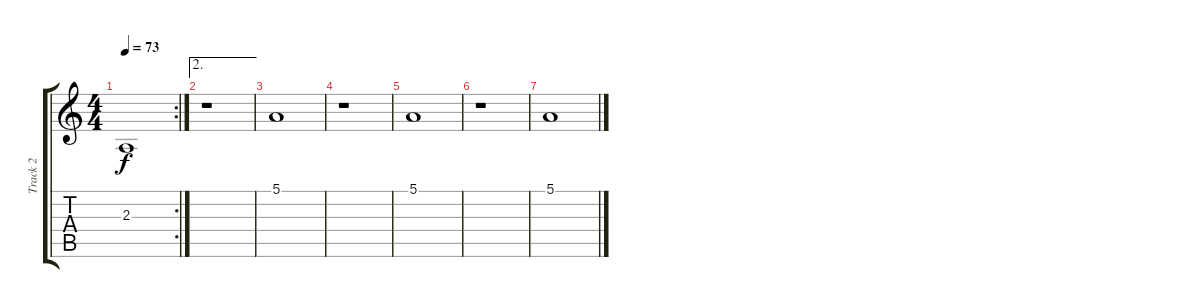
\track ("Track 2" "Track 2") {instrument choiraahs}
\staff {score tabs}
\tuning (E4 B3 G3 D3 A2 E2) {hide}
\rc 2
\ts (4 4)
\tempo 73
\clef g2
\ks c
2.3.1{dy f} |
\ae 2
r.1 |
5.1.1 |
r.1 |
5.1.1 |
r.1 |
5.1.1
